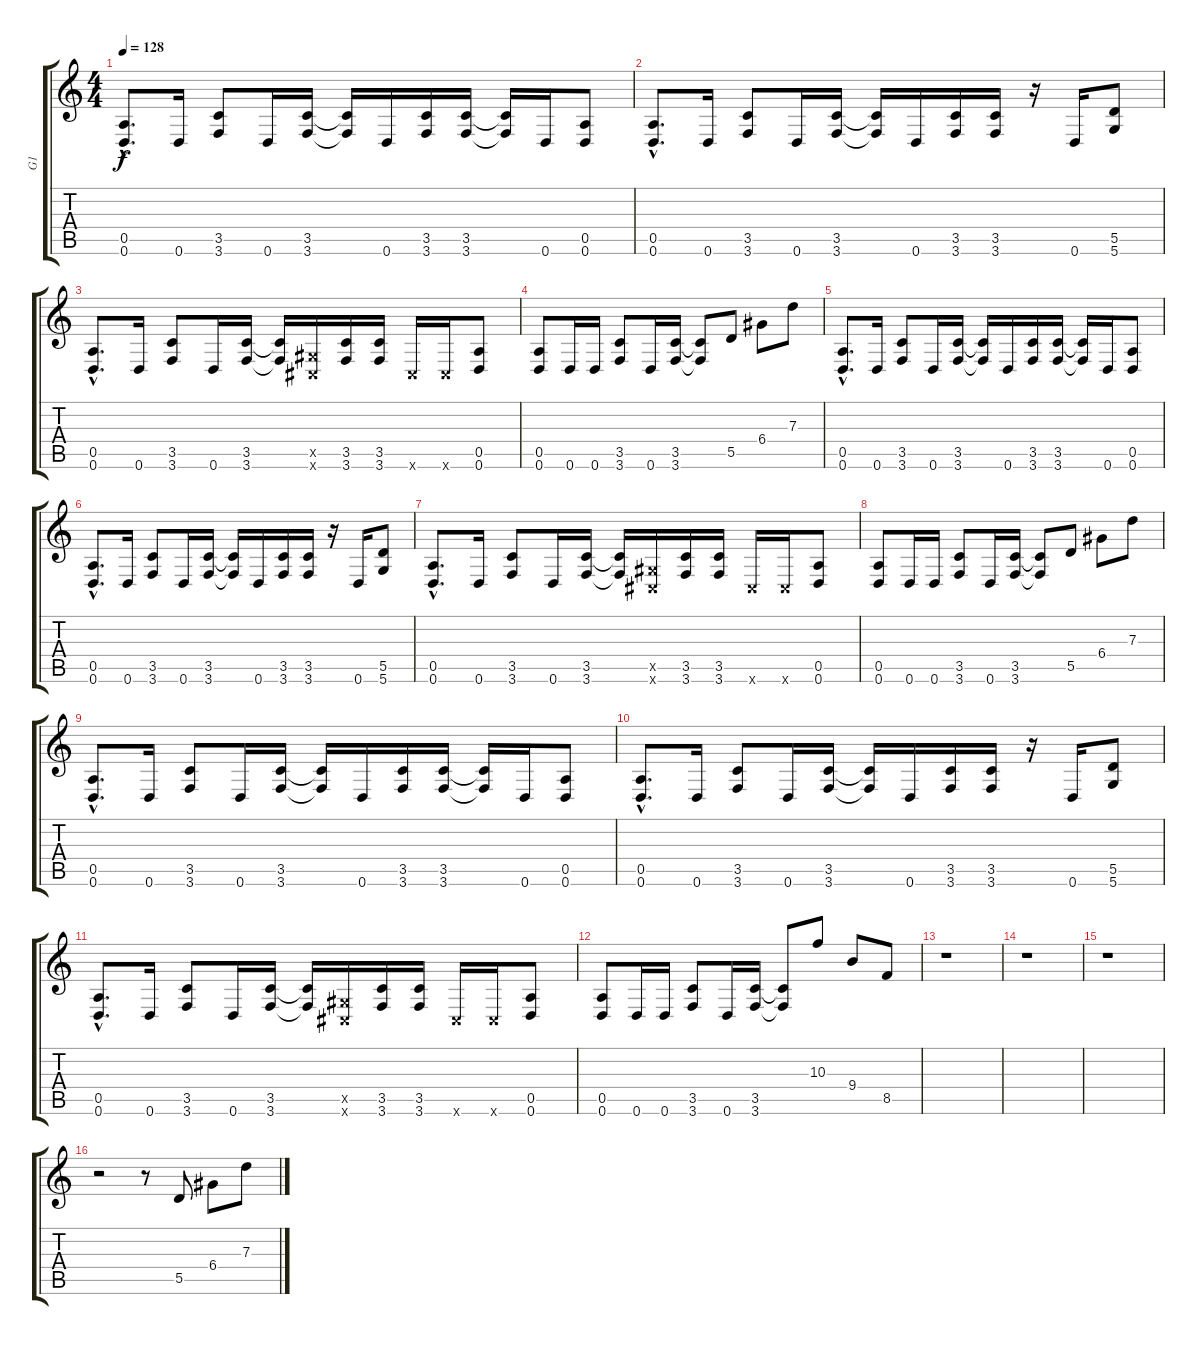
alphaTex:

\track ("G1" "G1") {instrument distortionguitar}
\staff {score tabs}
\tuning (E4 B3 G3 D3 A2 D2) {hide}
\ts (4 4)
\tempo 128
\clef g2
\ks c
(0.5{hac} 0.6{hac}).8{d dy f instrument distortionguitar} 0.6.16 (3.5 3.6).8 0.6.16 (3.5 3.6).16 (3.5{t} 3.6{t}).16 0.6.16 (3.5 3.6).16 (3.5 3.6).16 (3.5{t} 3.6{t}).16 0.6.16 (0.5 0.6).8 |
(0.5{hac} 0.6{hac}).8{d} 0.6.16 (3.5 3.6).8 0.6.16 (3.5 3.6).16 (3.5{t} 3.6{t}).16 0.6.16 (3.5 3.6).16 (3.5 3.6).16 r.16 0.6.16 (5.5 5.6).8 |
(0.5{hac} 0.6{hac}).8{d} 0.6.16 (3.5 3.6).8 0.6.16 (3.5 3.6).16 (3.5{t} 3.6{t}).16 (-1.5{x} -1.6{x}).16 (3.5 3.6).16 (3.5 3.6).16 -1.6{x}.16 -1.6{x}.16 (0.5 0.6).8 |
(0.5 0.6).8 0.6.16 0.6.16 (3.5 3.6).8 0.6.16 (3.5 3.6).16 (3.5{t} 3.6{t}).8 5.5.8 6.4.8 7.3.8 |
(0.5{hac} 0.6{hac}).8{d} 0.6.16 (3.5 3.6).8 0.6.16 (3.5 3.6).16 (3.5{t} 3.6{t}).16 0.6.16 (3.5 3.6).16 (3.5 3.6).16 (3.5{t} 3.6{t}).16 0.6.16 (0.5 0.6).8 |
(0.5{hac} 0.6{hac}).8{d} 0.6.16 (3.5 3.6).8 0.6.16 (3.5 3.6).16 (3.5{t} 3.6{t}).16 0.6.16 (3.5 3.6).16 (3.5 3.6).16 r.16 0.6.16 (5.5 5.6).8 |
(0.5{hac} 0.6{hac}).8{d} 0.6.16 (3.5 3.6).8 0.6.16 (3.5 3.6).16 (3.5{t} 3.6{t}).16 (-1.5{x} -1.6{x}).16 (3.5 3.6).16 (3.5 3.6).16 -1.6{x}.16 -1.6{x}.16 (0.5 0.6).8 |
(0.5 0.6).8 0.6.16 0.6.16 (3.5 3.6).8 0.6.16 (3.5 3.6).16 (3.5{t} 3.6{t}).8 5.5.8 6.4.8 7.3.8 |
(0.5{hac} 0.6{hac}).8{d} 0.6.16 (3.5 3.6).8 0.6.16 (3.5 3.6).16 (3.5{t} 3.6{t}).16 0.6.16 (3.5 3.6).16 (3.5 3.6).16 (3.5{t} 3.6{t}).16 0.6.16 (0.5 0.6).8 |
(0.5{hac} 0.6{hac}).8{d} 0.6.16 (3.5 3.6).8 0.6.16 (3.5 3.6).16 (3.5{t} 3.6{t}).16 0.6.16 (3.5 3.6).16 (3.5 3.6).16 r.16 0.6.16 (5.5 5.6).8 |
(0.5{hac} 0.6{hac}).8{d} 0.6.16 (3.5 3.6).8 0.6.16 (3.5 3.6).16 (3.5{t} 3.6{t}).16 (-1.5{x} -1.6{x}).16 (3.5 3.6).16 (3.5 3.6).16 -1.6{x}.16 -1.6{x}.16 (0.5 0.6).8 |
(0.5 0.6).8 0.6.16 0.6.16 (3.5 3.6).8 0.6.16 (3.5 3.6).16 (3.5{t} 3.6{t}).8 10.3.8 9.4.8 8.5.8 |
r.1 |
r.1 |
r.1 |
r.2 r.8 5.5.8 6.4.8 7.3.8
